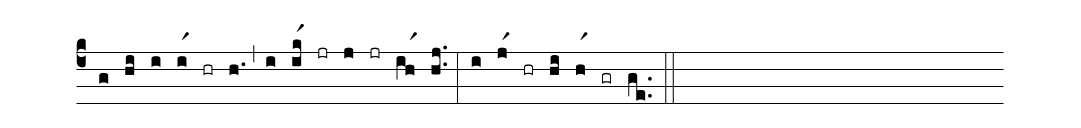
%%
(c4)
(g) (hi)
(i) (ir1) (hr) (h.) (,)
(i) (ikr1) (jr) (j) (jr) (ihr1) (h.j.) (:)
(i) (jr1) (hr) (hi) (hr1) (gr) (ge..) (::)
